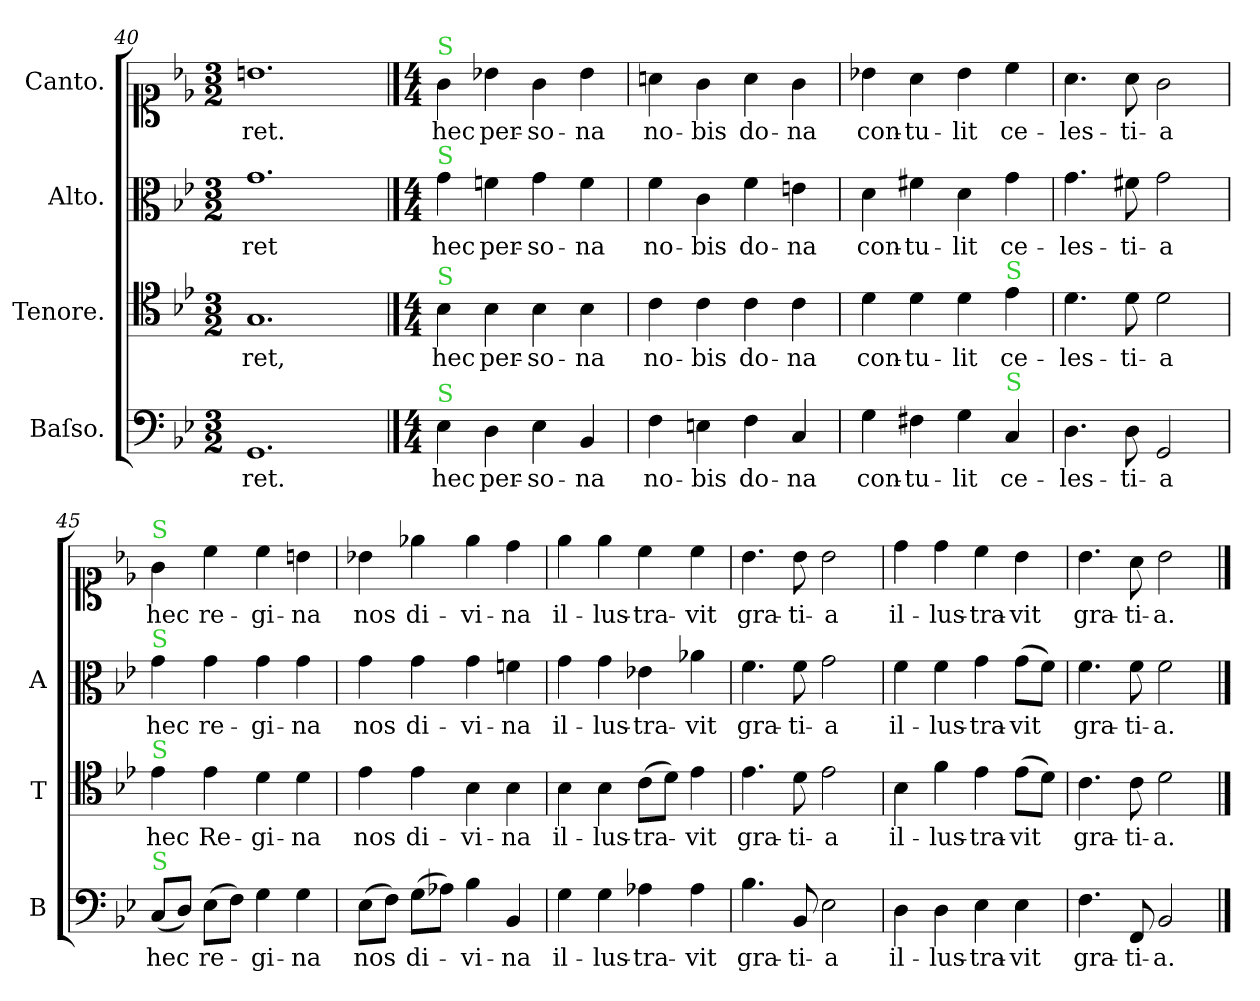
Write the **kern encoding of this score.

**kern	**text	**kern	**text	**kern	**text	**kern	**text
*part4	*part4	*part3	*part3	*part2	*part2	*part1	*part1
*staff4	*staff4	*staff3	*staff3	*staff2	*staff2	*staff1	*staff1
*I"Baſso.	*	*I"Tenore.	*	*I"Alto.	*	*I"Canto.	*
*I'B	*	*I'T	*	*I'A	*	*	*
*clefF4	*	*clefC4	*	*clefC3	*	*clefC1	*
*k[b-e-]	*	*k[b-e-]	*	*k[b-e-]	*	*k[b-e-]	*
*g:	*	*g:	*	*g:	*	*g:	*
*M3/2	*	*M3/2	*	*M3/2	*	*M3/2	*
=40	=40	=40	=40	=40	=40	=40	=40
1.GG	-ret.	1.G	-ret,	1.g	-ret	1.bn	-ret.
==41	==41	==41	==41	==41	==41	==41	==41
*M4/4	*	*M4/4	*	*M4/4	*	*M4/4	*
!	!	!	!	!	!	!LO:TX:a:color=limegreen:t=S	!
!	!	!	!	!LO:TX:a:color=limegreen:t=S	!	!	!
!	!	!LO:TX:a:color=limegreen:t=S	!	!	!	!	!
!LO:TX:a:color=limegreen:t=S	!	!	!	!	!	!	!
4E-\	hec	4B-\	hec	4g\	hec	4g\	hec
4D\	per-	4B-\	per-	4fn\	per-	4b-X\	per-
4E-\	-so-	4B-\	-so-	4g\	-so-	4g\	-so-
4BB-/	-na	4B-\	-na	4f\	-na	4b-\	-na
=42	=42	=42	=42	=42	=42	=42	=42
4F\	no-	4c\	no-	4f\	no-	4an\	no-
4En\	-bis	4c\	-bis	4c\	-bis	4g\	-bis
4F\	do-	4c\	do-	4f\	do-	4a\	do-
4C/	-na	4c\	-na	4en\	-na	4g\	-na
=43	=43	=43	=43	=43	=43	=43	=43
4G\	con-	4d\	con-	4d\	con-	4b-X\	con-
4F#X\	-tu-	4d\	-tu-	4f#X\	-tu-	4a\	-tu-
4G\	-lit	4d\	-lit	4d\	-lit	4b-\	-lit
!	!	!LO:TX:a:color=limegreen:t=S	!	!	!	!	!
!LO:TX:a:color=limegreen:t=S	!	!	!	!	!	!	!
4C/	ce-	4e-\	ce-	4g\	ce-	4cc\	ce-
=44	=44	=44	=44	=44	=44	=44	=44
4.D\	-les-	4.d\	-les-	4.g\	-les-	4.a\	-les-
8D\	-ti-	8d\	-ti-	8f#X\	-ti-	8a\	-ti-
2GG/	-a	2d\	-a	2g\	-a	2g\	-a
=45	=45	=45	=45	=45	=45	=45	=45
!	!	!	!	!	!	!LO:TX:a:color=limegreen:t=S	!
!	!	!	!	!LO:TX:a:color=limegreen:t=S	!	!	!
!	!	!LO:TX:a:color=limegreen:t=S	!	!	!	!	!
!LO:TX:a:color=limegreen:t=S	!	!	!	!	!	!	!
(8C/L	hec	4e-\	hec	4g\	hec	4g\	hec
8D/J)	.	.	.	.	.	.	.
(8E-\L	re-	4e-\	Re-	4g\	re-	4cc\	re-
8F\J)	.	.	.	.	.	.	.
4G\	-gi-	4d\	-gi-	4g\	-gi-	4cc\	-gi-
4G\	-na	4d\	-na	4g\	-na	4bn\	-na
=46	=46	=46	=46	=46	=46	=46	=46
(8E-\L	nos	4e-\	nos	4g\	nos	4b-X\	nos
8F\J)	.	.	.	.	.	.	.
(8G\L	di-	4e-\	di-	4g\	di-	4ee-X\	di-
8A-X\J)	.	.	.	.	.	.	.
4B-\	-vi-	4B-\	-vi-	4g\	-vi-	4ee-\	-vi-
4BB-/	-na	4B-\	-na	4fn\	-na	4dd\	-na
=47	=47	=47	=47	=47	=47	=47	=47
4G\	il-	4B-\	il-	4g\	il-	4ee-\	il-
4G\	-lus-	4B-\	-lus-	4g\	-lus-	4ee-\	-lus-
4A-X\	-tra-	(8c\L	-tra-	4e-X\	-tra-	4cc\	-tra-
.	.	8d\J)	.	.	.	.	.
4A-\	-vit	4e-\	-vit	4a-X\	-vit	4cc\	-vit
=48	=48	=48	=48	=48	=48	=48	=48
4.B-\	gra-	4.e-\	gra-	4.f\	gra-	4.b-\	gra-
8BB-/	-ti-	8d\	-ti-	8f\	-ti-	8b-\	-ti-
2E-\	-a	2e-\	-a	2g\	-a	2b-\	-a
=49	=49	=49	=49	=49	=49	=49	=49
4D\	il-	4B-\	il-	4f\	il-	4dd\	il-
4D\	-lus-	4f\	-lus-	4f\	-lus-	4dd\	-lus-
4E-\	-tra-	4e-\	-tra-	4g\	-tra-	4cc\	-tra-
4E-\	-vit	(8e-\L	-vit	(8g\L	-vit	4b-\	-vit
.	.	8d\J)	.	8f\J)	.	.	.
=50	=50	=50	=50	=50	=50	=50	=50
4.F\	gra-	4.c\	gra-	4.f\	gra-	4.b-\	gra-
8FF/	-ti-	8c\	-ti-	8f\	-ti-	8a\	-ti-
2BB-/	-a.	2d\	-a.	2f\	-a.	2b-\	-a.
==	==	==	==	==	==	==	==
*-	*-	*-	*-	*-	*-	*-	*-
